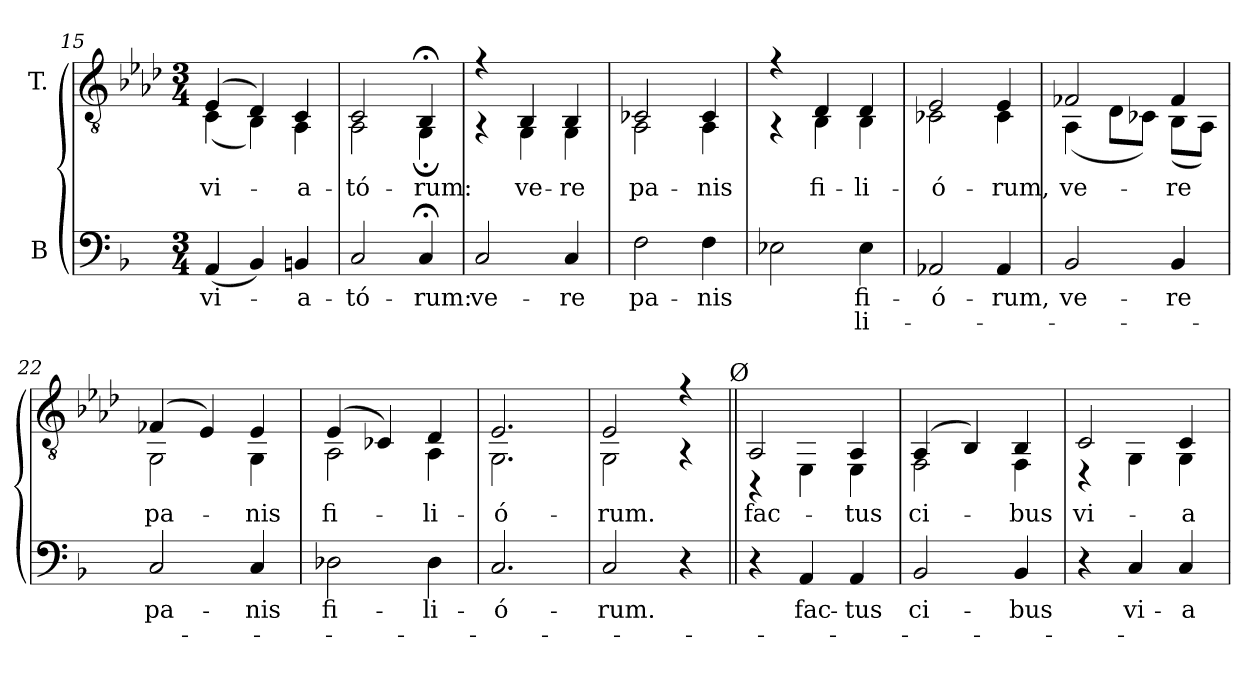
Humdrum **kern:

**kern	**text	**text	**kern	**text
*part2	*part2	*part2	*part1	*part1
*staff2	*staff2	*staff2	*staff1	*staff1
*I"B	*	*	*I"T.	*
*clefF4	*	*	*clefGv2	*
*	*	*	*ITrd2c3	*
*k[b-]	*	*	*k[b-]	*
*F:	*	*	*F:	*
*M3/4	*	*	*M3/4	*
=15	=15	=15	=15	=15
!	!LO:LY:b:color=#000000	!	!	!
!	!	!	!	!LO:LY:b:color=#000000
*	*	*	*^	*
(4AAi/	vi-	.	(4Ci/	(4AAi\	vi-
4BB-i/)	.	.	4BB-i/)	4GGi\)	.
!	!LO:LY:b:color=#000000	!	!	!	!
!	!	!	!	!	!LO:LY:b:color=#000000
4BBni/	-a-	.	4AAi/	4FFi\	-a-
=16	=16	=16	=16	=16	=16
!	!LO:LY:b:color=#000000	!	!	!	!
!	!	!	!	!	!LO:LY:b:color=#000000
2Ci/	-tó-	.	2AAi/	2FFi\	-tó-
!	!LO:LY:b:color=#000000	!	!	!	!
!	!	!	!	!	!LO:LY:b:color=#000000
4C;i/	-rum:	.	4GG;i/	4EE;i\	-rum:
!!LO:LB:g=z	!!
=17	=17	=17	=17	=17	=17
!	!LO:LY:b:color=#000000	!	!	!	!
2Ci/	ve-	.	4r	4r	.
!	!	!	!	!	!LO:LY:b:color=#000000
.	.	.	4GGi/	4EEi\	ve-
!	!LO:LY:b:color=#000000	!	!	!	!
!	!	!	!	!	!LO:LY:b:color=#000000
4Ci/	-re	.	4GGi/	4EEi\	-re
=18	=18	=18	=18	=18	=18
!	!LO:LY:b:color=#000000	!	!	!	!
!	!	!	!	!	!LO:LY:b:color=#000000
2Fi\	pa-	.	2AA-Xi/	2FFi\	pa-
!	!LO:LY:b:color=#000000	!	!	!	!
!	!	!	!	!	!LO:LY:b:color=#000000
4Fi\	-nis	.	4AA-i/	4FFi\	-nis
=19	=19	=19	=19	=19	=19
2E-Xi\	.	.	4r	4r	.
!	!	!	!	!	!LO:LY:b:color=#000000
.	.	.	4BB-i/	4GGi\	fi-
!	!LO:LY:b:color=#000000	!LO:LY:b:color=#000000	!	!	!
!	!	!	!	!	!LO:LY:b:color=#000000
4E-i\	fi-	-li-	4BB-i/	4GGi\	-li-
=20	=20	=20	=20	=20	=20
!	!LO:LY:b:color=#000000	!	!	!	!
!	!	!	!	!	!LO:LY:b:color=#000000
2AA-Xi/	-ó-	.	2Ci/	2AA-Xi\	-ó-
!	!LO:LY:b:color=#000000	!	!	!	!
!	!	!	!	!	!LO:LY:b:color=#000000
4AA-i/	-rum,	.	4Ci/	4AA-i\	-rum,
=21	=21	=21	=21	=21	=21
!	!LO:LY:b:color=#000000	!	!	!	!
!	!	!	!	!	!LO:LY:b:color=#000000
2BB-i/	ve-	.	2D-Xi/	(4FFi\	ve-
.	.	.	.	8BB-i\L	.
.	.	.	.	8AA-Xi\J)	.
!	!LO:LY:b:color=#000000	!	!	!	!
!	!	!	!	!	!LO:LY:b:color=#000000
4BB-i/	-re	.	4D-i/	(8GGi\L	-re
.	.	.	.	8FFi\J)	.
=22	=22	=22	=22	=22	=22
!	!LO:LY:b:color=#000000	!	!	!	!
!	!	!	!	!	!LO:LY:b:color=#000000
2Ci/	pa-	.	(4D-Xi/	2EEi\	pa-
.	.	.	4Ci/)	.	.
!	!LO:LY:b:color=#000000	!	!	!	!
!	!	!	!	!	!LO:LY:b:color=#000000
4Ci/	-nis	.	4Ci/	4EEi\	-nis
=23	=23	=23	=23	=23	=23
!	!LO:LY:b:color=#000000	!	!	!	!
!	!	!	!	!	!LO:LY:b:color=#000000
2D-Xi\	fi-	.	(4Ci/	2FFi\	fi-
.	.	.	4AA-Xi/)	.	.
!	!LO:LY:b:color=#000000	!	!	!	!
!	!	!	!	!	!LO:LY:b:color=#000000
4D-i\	-li-	.	4BB-i/	4FFi\	-li-
=24	=24	=24	=24	=24	=24
!	!LO:LY:b:color=#000000	!	!	!	!
!	!	!	!	!	!LO:LY:b:color=#000000
2.Ci/	-ó-	.	2.Ci/	2.EEi\	-ó-
=25	=25	=25	=25	=25	=25
!	!LO:LY:b:color=#000000	!	!	!	!
!	!	!	!	!	!LO:LY:b:color=#000000
2Ci/	-rum.	.	2Ci/	2EEi\	-rum.
4r	.	.	4r	4r	.
!!LO:LB:g=z	!!
=26||	=26||	=26||	=26||	=26||	=26||
!	!	!	!LO:TX:a:rj:t=Ø	!	!
!	!	!	!	!	!LO:LY:b:color=#000000
4r	.	.	2FFi/	4r	fac-
!	!LO:LY:b:color=#000000	!	!	!	!
4AAi/	fac-	.	.	4CCi\	.
!	!LO:LY:b:color=#000000	!	!	!	!
!	!	!	!	!	!LO:LY:b:color=#000000
4AAi/	-tus	.	4FFi/	4CCi\	-tus
=27	=27	=27	=27	=27	=27
!	!LO:LY:b:color=#000000	!	!	!	!
!	!	!	!	!	!LO:LY:b:color=#000000
2BB-i/	ci-	.	(4FFi/	2DDi\	ci-
.	.	.	4GGi/)	.	.
!	!LO:LY:b:color=#000000	!	!	!	!
!	!	!	!	!	!LO:LY:b:color=#000000
4BB-i/	-bus	.	4GGi/	4DDi\	-bus
=28	=28	=28	=28	=28	=28
!	!	!	!	!	!LO:LY:b:color=#000000
4r	.	.	2AAi/	4r	vi-
!	!LO:LY:b:color=#000000	!	!	!	!
4Ci/	vi-	.	.	4EEi\	.
!	!LO:LY:b:color=#000000	!	!	!	!
!	!	!	!	!	!LO:LY:b:color=#000000
4Ci/	-a-	.	4AAi/	4EEi\	-a-
*	*	*	*v	*v	*
=	=	=	=	=
*-	*-	*-	*-	*-
